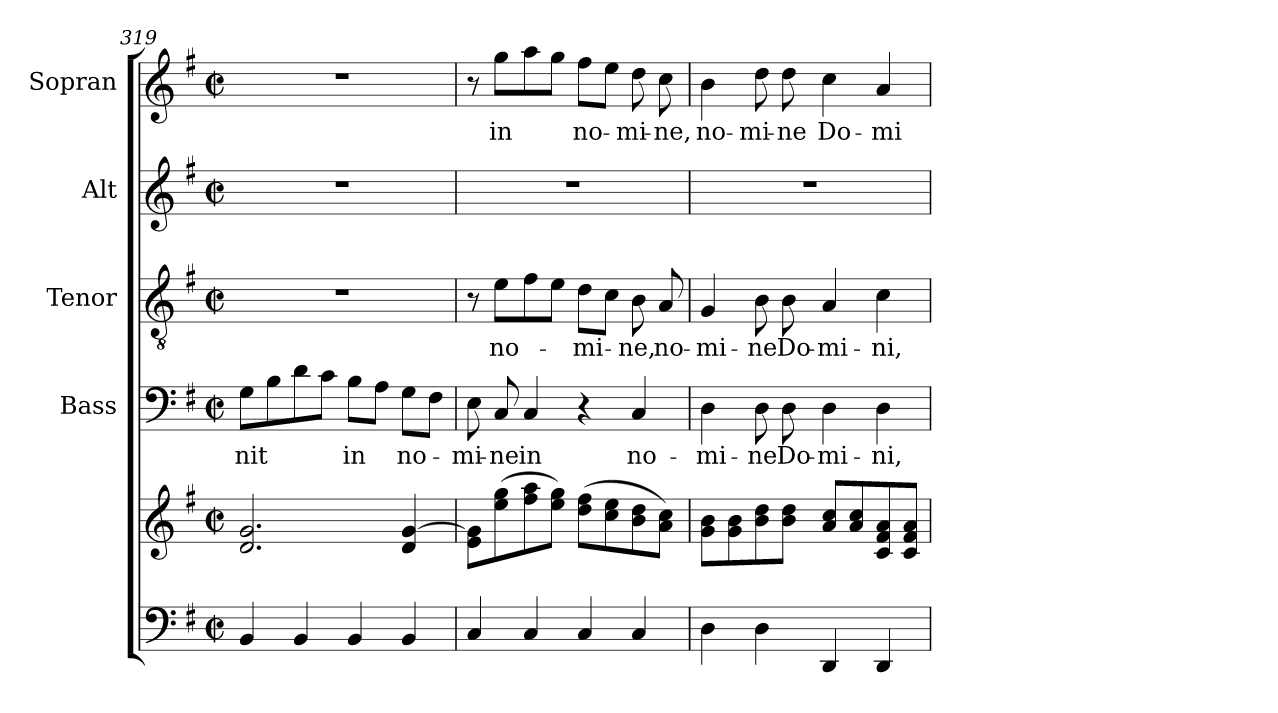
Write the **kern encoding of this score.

**kern	**kern	**kern	**text	**kern	**text	**kern	**kern	**text
*part5	*part5	*part4	*part4	*part3	*part3	*part2	*part1	*part1
*staff6	*staff5	*staff4	*staff4	*staff3	*staff3	*staff2	*staff1	*staff1
*	*	*I"Bass	*	*I"Tenor	*	*I"Alt	*I"Sopran	*
*	*	*I'B.	*	*I'T.	*	*I'A.	*I'S.	*
*clefF4	*clefG2	*clefF4	*	*clefGv2	*	*clefG2	*clefG2	*
*k[f#]	*k[f#]	*k[f#]	*	*k[f#]	*	*k[f#]	*k[f#]	*
*G:	*G:	*G:	*	*G:	*	*G:	*G:	*
*M2/2	*M2/2	*M2/2	*	*M2/2	*	*M2/2	*M2/2	*
*met(c|)	*met(c|)	*met(c|)	*	*met(c|)	*	*met(c|)	*met(c|)	*
=319	=319	=319	=319	=319	=319	=319	=319	=319
!	!	!	!LO:LY:b	!	!	!	!	!
4BB/	2.d/ 2.g/	8G\L	-nit	1r	.	1r	1r	.
.	.	8B\	.	.	.	.	.	.
4BB/	.	8d\	.	.	.	.	.	.
.	.	8c\J	.	.	.	.	.	.
!	!	!	!LO:LY:b	!	!	!	!	!
4BB/	.	8B\L	in	.	.	.	.	.
.	.	8A\J	.	.	.	.	.	.
!	!	!	!LO:LY:b	!	!	!	!	!
4BB/	4d/ [4g/	8G\L	no-	.	.	.	.	.
.	.	8F#\J	.	.	.	.	.	.
!!LO:LB:g=z
=320	=320	=320	=320	=320	=320	=320	=320	=320
!	!	!	!LO:LY:b	!	!	!	!	!
4C/	8e\ 8g\]L	8E\	-mi-	8r	.	1r	8r	.
!	!	!	!LO:LY:b	!	!LO:LY:b	!	!	!LO:LY:b
.	(>8ee\ 8gg\	8C/	-ne	8e\L	no-	.	8gg\L	in
!	!	!	!LO:LY:b	!	!	!	!	!
4C/	8ff#\ 8aa\	4C/	in	8f#\	.	.	8aa\	.
.	8ee\ 8gg\J)	.	.	8e\J	.	.	8gg\J	.
!	!	!	!	!	!LO:LY:b	!	!	!LO:LY:b
4C/	(>8dd\ 8ff#\L	4r	.	8d\L	-mi-	.	8ff#\L	no-
.	8cc\ 8ee\	.	.	8c\J	.	.	8ee\J	.
!	!	!	!LO:LY:b	!	!LO:LY:b	!	!	!LO:LY:b
4C/	8b\ 8dd\	4C/	no-	8B\	-ne,	.	8dd\	-mi-
!	!	!	!	!	!LO:LY:b	!	!	!LO:LY:b
.	8a\ 8cc\J)	.	.	8A/	no-	.	8cc\	-ne,
=321	=321	=321	=321	=321	=321	=321	=321	=321
!	!	!	!LO:LY:b	!	!LO:LY:b	!	!	!LO:LY:b
4D\	8g\ 8b\L	4D\	-mi-	4G/	-mi-	1r	4b\	no-
.	8g\ 8b\	.	.	.	.	.	.	.
!	!	!	!LO:LY:b	!	!LO:LY:b	!	!	!LO:LY:b
4D\	8b\ 8dd\	8D\	-ne	8B\	-ne	.	8dd\	-mi-
!	!	!	!LO:LY:b	!	!LO:LY:b	!	!	!LO:LY:b
.	8b\ 8dd\J	8D\	Do-	8B\	Do-	.	8dd\	-ne
!	!	!	!LO:LY:b	!	!LO:LY:b	!	!	!LO:LY:b
4DD/	8a/ 8cc/L	4D\	-mi-	4A/	-mi-	.	4cc\	Do-
.	8a/ 8cc/	.	.	.	.	.	.	.
!	!	!	!LO:LY:b	!	!LO:LY:b	!	!	!LO:LY:b
4DD/	8c/ 8f#/ 8a/	4D\	-ni,	4c\	-ni,	.	4a/	-mi-
.	8c/ 8f#/ 8a/J	.	.	.	.	.	.	.
=	=	=	=	=	=	=	=	=
*-	*-	*-	*-	*-	*-	*-	*-	*-
